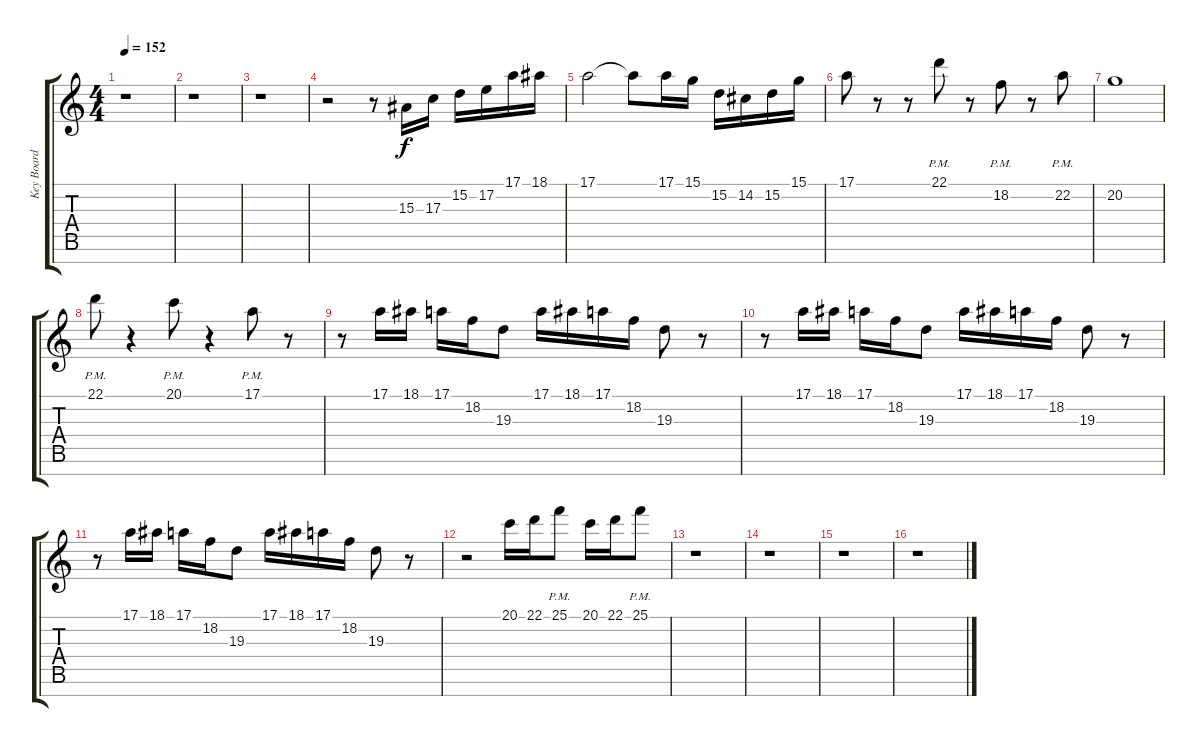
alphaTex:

\track ("Key Board" "Key Board") {instrument stringensemble1}
\staff {score tabs}
\tuning (E4 B3 G3 D3 A2 E2 B1) {hide}
\ts (4 4)
\tempo 152
\clef g2
\ks c
r.1{dy f instrument stringensemble1} |
r.1 |
r.1 |
r.2 r.8 15.3.16 17.3.16 15.2.16 17.2.16 17.1.16 18.1.16 |
17.1.2 17.1{t}.8 17.1.16 15.1.16 15.2.16 14.2.16 15.2.16 15.1.16 |
17.1.8 r.8 r.8 22.1{pm}.8 r.8 18.2{pm}.8 r.8 22.2{pm}.8 |
20.2.1 |
22.1{pm}.8 r.4 20.1{pm}.8 r.4 17.1{pm}.8 r.8 |
r.8 17.1.16 18.1.16 17.1.16 18.2.16 19.3.8 17.1.16 18.1.16 17.1.16 18.2.16 19.3.8 r.8 |
r.8 17.1.16 18.1.16 17.1.16 18.2.16 19.3.8 17.1.16 18.1.16 17.1.16 18.2.16 19.3.8 r.8 |
r.8 17.1.16 18.1.16 17.1.16 18.2.16 19.3.8 17.1.16 18.1.16 17.1.16 18.2.16 19.3.8 r.8 |
r.2 20.1.16 22.1.16 25.1{pm}.8 20.1.16 22.1.16 25.1{pm}.8 |
r.1 |
r.1 |
r.1 |
r.1
